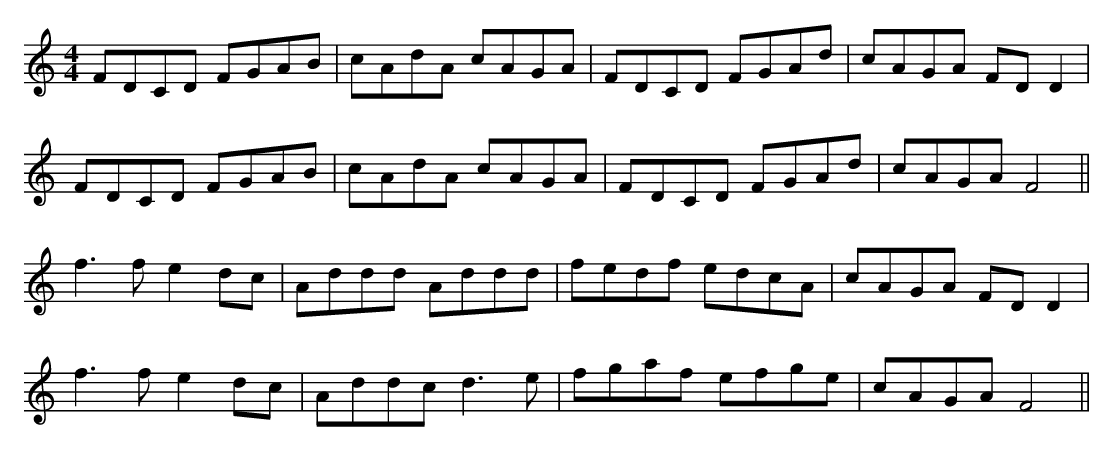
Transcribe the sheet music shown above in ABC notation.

X:1
M:4/4
K:C
FDCD FGAB|cAdA cAGA|FDCD FGAd|cAGA FDD2|
FDCD FGAB|cAdA cAGA|FDCD FGAd|cAGA F4||
f3f e2dc|Addd Addd|fedf edcA|cAGA FDD2|
f3f e2dc|Addc d3e|fgaf efge|cAGA F4||
